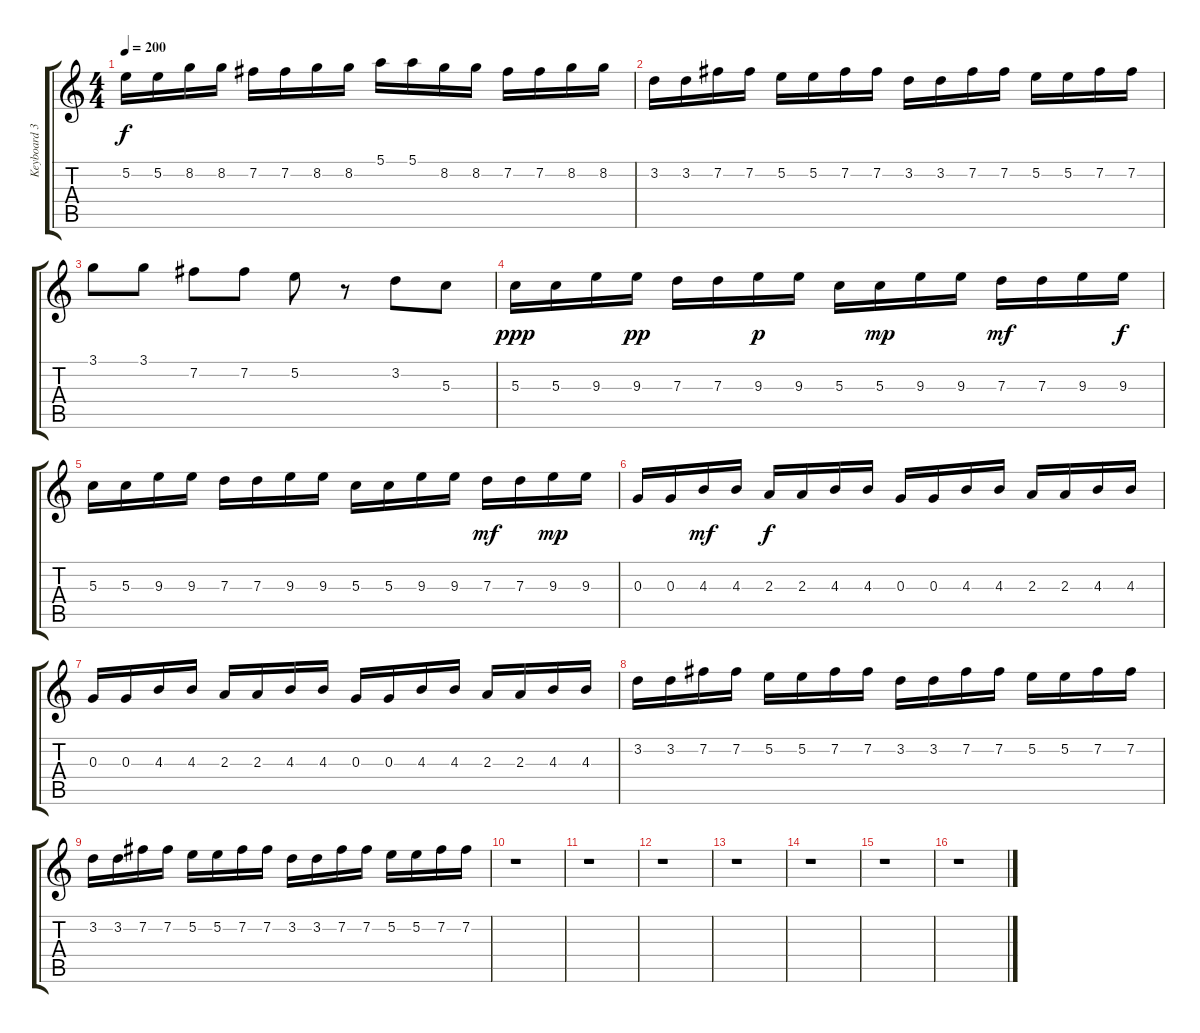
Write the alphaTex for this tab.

\track ("Keyboard 3" "Keyboard 3") {instrument electricguitarmuted}
\staff {score tabs}
\tuning (E4 B3 G3 D3 A2 E2) {hide}
\ts (4 4)
\tempo 200
\clef g2
\ks c
5.2.16{dy f} 5.2.16 8.2.16 8.2.16 7.2.16 7.2.16 8.2.16 8.2.16 5.1.16 5.1.16 8.2.16 8.2.16 7.2.16 7.2.16 8.2.16 8.2.16 |
3.2.16{balance 14} 3.2.16 7.2.16{balance 12} 7.2.16 5.2.16{balance 10} 5.2.16 7.2.16{balance 8} 7.2.16 3.2.16{balance 6} 3.2.16{balance 5} 7.2.16{balance 4} 7.2.16{balance 3} 5.2.16{balance 2} 5.2.16{balance 2} 7.2.16{balance 1} 7.2.16{balance 0} |
3.1.8 3.1.8 7.2.8 7.2.8 5.2.8 r.8 3.2.8 5.3.8 |
5.3.16{dy ppp} 5.3.16 9.3.16 9.3.16{dy pp} 7.3.16 7.3.16 9.3.16{dy p} 9.3.16 5.3.16 5.3.16{dy mp} 9.3.16 9.3.16 7.3.16{dy mf} 7.3.16 9.3.16 9.3.16{dy f} |
5.3.16 5.3.16 9.3.16 9.3.16 7.3.16 7.3.16 9.3.16 9.3.16 5.3.16 5.3.16 9.3.16 9.3.16 7.3.16{dy mf} 7.3.16 9.3.16{dy mp} 9.3.16 |
0.3.16{balance 2} 0.3.16 4.3.16{dy mf balance 4} 4.3.16 2.3.16{dy f balance 6} 2.3.16 4.3.16{balance 8} 4.3.16 0.3.16{balance 10} 0.3.16{balance 11} 4.3.16{balance 12} 4.3.16{balance 13} 2.3.16{balance 14} 2.3.16{balance 14} 4.3.16{balance 15} 4.3.16{balance 16} |
0.3.16 0.3.16 4.3.16 4.3.16 2.3.16 2.3.16 4.3.16 4.3.16 0.3.16 0.3.16 4.3.16 4.3.16 2.3.16 2.3.16 4.3.16 4.3.16 |
3.2.16 3.2.16 7.2.16 7.2.16 5.2.16 5.2.16 7.2.16 7.2.16 3.2.16 3.2.16 7.2.16 7.2.16 5.2.16 5.2.16 7.2.16 7.2.16 |
3.2.16{balance 14} 3.2.16 7.2.16{balance 12} 7.2.16 5.2.16{balance 10} 5.2.16 7.2.16{balance 8} 7.2.16 3.2.16{balance 6} 3.2.16{balance 5} 7.2.16{balance 4} 7.2.16{balance 3} 5.2.16{balance 2} 5.2.16{balance 2} 7.2.16{balance 1} 7.2.16{balance 0} |
\section ("" "")
r.1 |
r.1 |
r.1 |
r.1 |
r.1 |
\section ("" "")
r.1 |
r.1
